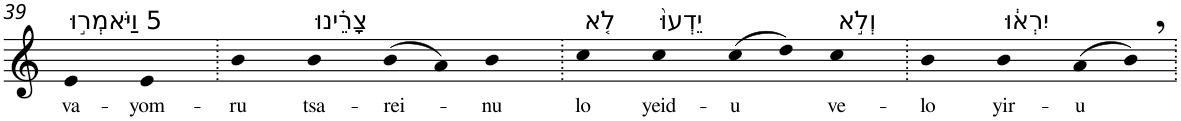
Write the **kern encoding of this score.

**kern	**text
*part1	*part1
*staff1	*staff1
*I"Piano	*
*I'Pno	*
!!LO:PB:g=z
*clefG2	*
*k[]	*
=39	=39
!LO:TX:a:t=5 וַיֹּאמְר֣וּ	!
!	!LO:LY:b
4e	va-
!	!LO:LY:b
4e	-yom-
=40.	=40.
!	!LO:LY:b
4b	-ru
!LO:TX:a:t=צָרֵ֗ינוּ	!
!	!LO:LY:b
4b	tsa-
!	!LO:LY:b
(>8b	-rei-
8a)	.
!	!LO:LY:b
4b	-nu
=41.	=41.
!LO:TX:a:t=לֹ֤א	!
!	!LO:LY:b
4cc	lo
!LO:TX:a:t=יֵדְעוּ֙	!
!	!LO:LY:b
4cc	yeid-
!	!LO:LY:b
(>8cc	-u
8dd)	.
!LO:TX:a:t=וְלֹ֣א	!
!	!LO:LY:b
4cc	ve-
=42.	=42.
!	!LO:LY:b
4b	-lo
!LO:TX:a:t=יִרְא֔וּ	!
!	!LO:LY:b
4b	yir-
!	!LO:LY:b
(>8a	-u
8b,)	.
=.	=.
*-	*-
